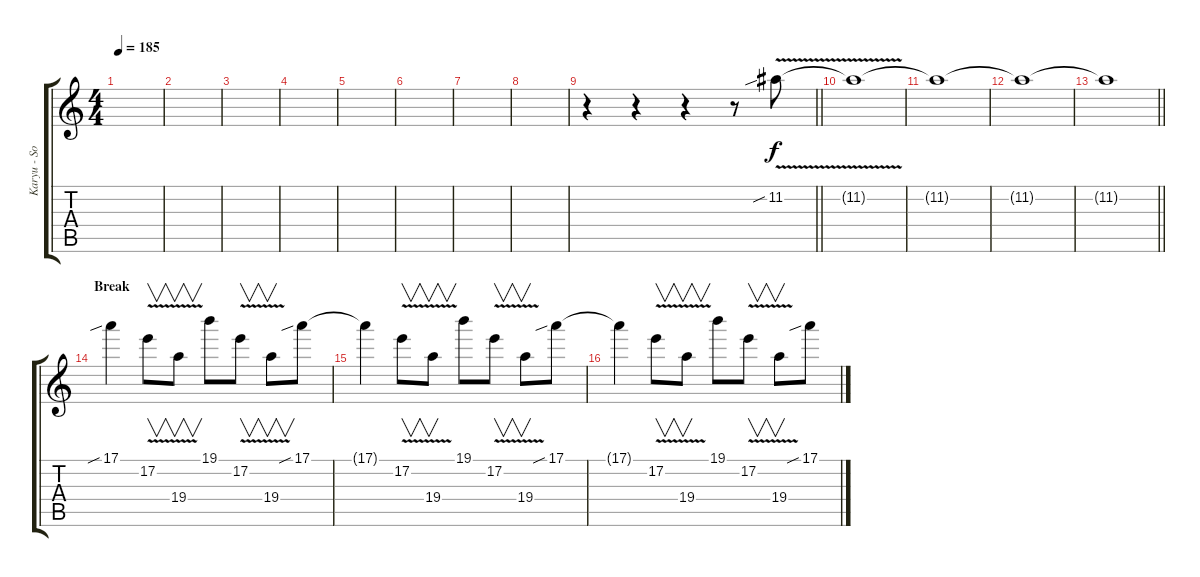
\track ("Karyu - Solo Guitar" "Karyu - So") {instrument distortionguitar}
\staff {score tabs}
\tuning (E4 B3 G3 D3 A2 D2) {hide}
\ts (4 4)
\tempo 185
\clef g2
\ks c
|
|
|
|
|
|
|
|
\barLineRight lightlight
r.4 r.4 r.4 r.8 11.2{v sib}.8 |
\section ("" "")
11.2{t}.1 |
11.2{t}.1 |
11.2{t}.1 |
\barLineRight lightlight
11.2{t}.1 |
\section ("" "Break")
17.1{sib}.4 17.2{v}.8{v} 19.4{v}.8{v} 19.1.8 17.2{v}.8{v} 19.4{v}.8{v} 17.1{sib}.8 |
17.1{t}.4 17.2{v}.8{v} 19.4{v}.8{v} 19.1.8 17.2{v}.8{v} 19.4{v}.8{v} 17.1{sib}.8 |
17.1{t}.4 17.2{v}.8{v} 19.4{v}.8{v} 19.1.8 17.2{v}.8{v} 19.4{v}.8{v} 17.1{sib}.8
